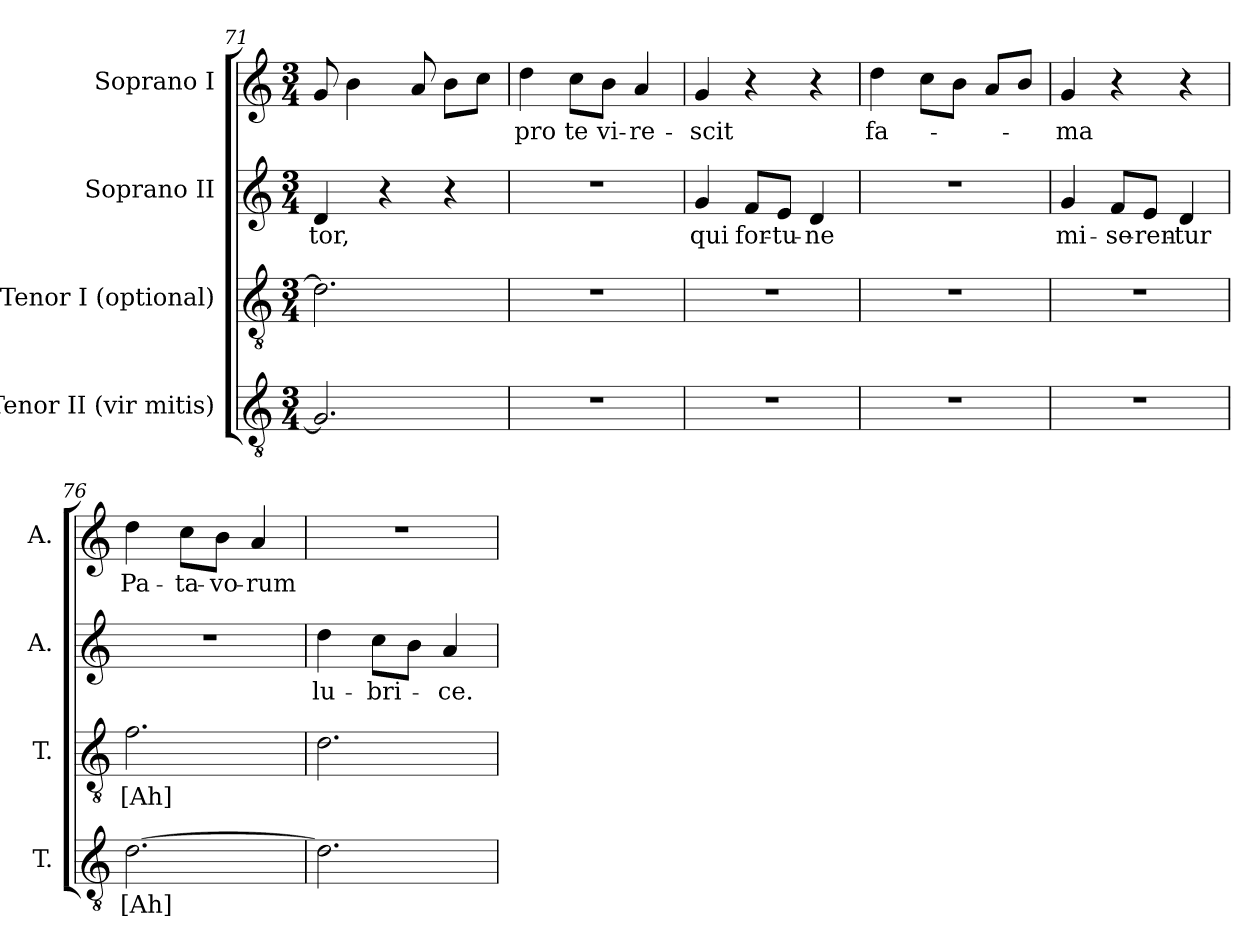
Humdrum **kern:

**kern	**text	**kern	**text	**kern	**text	**kern	**text
*part4	*part4	*part3	*part3	*part2	*part2	*part1	*part1
*staff4	*staff4	*staff3	*staff3	*staff2	*staff2	*staff1	*staff1
*I"Tenor II (vir mitis)	*	*I"Tenor I (optional)	*	*I"Soprano II	*	*I"Soprano I	*
*I'T.	*	*I'T.	*	*I'A.	*	*I'A.	*
*clefGv2	*	*clefGv2	*	*clefG2	*	*clefG2	*
*ITrd7c12	*	*ITrd7c12	*	*	*	*	*
*k[]	*	*k[]	*	*k[]	*	*k[]	*
*C:	*	*C:	*	*C:	*	*C:	*
*M3/4	*	*M3/4	*	*M3/4	*	*M3/4	*
=71	=71	=71	=71	=71	=71	=71	=71
!	!	!	!	!	!LO:LY:b:color=#000000	!	!
2.GGi/]	.	2.Di\]	.	4di/	-tor,	8gi/	.
.	.	.	.	.	.	4bi\	.
.	.	.	.	4r	.	.	.
.	.	.	.	.	.	8ai/	.
.	.	.	.	4r	.	8bi\L	.
.	.	.	.	.	.	8cci\J	.
=72	=72	=72	=72	=72	=72	=72	=72
!LO:N:vis=1	!	!LO:N:vis=1	!	!LO:N:vis=1	!	!	!
!	!	!	!	!	!	!	!LO:LY:b:color=#000000
2.r	.	2.r	.	2.r	.	4ddi\	pro
!	!	!	!	!	!	!	!LO:LY:b:color=#000000
.	.	.	.	.	.	8cci\L	te
!	!	!	!	!	!	!	!LO:LY:b:color=#000000
.	.	.	.	.	.	8bi\J	vi-
!	!	!	!	!	!	!	!LO:LY:b:color=#000000
.	.	.	.	.	.	4ai/	-re-
=73	=73	=73	=73	=73	=73	=73	=73
!LO:N:vis=1	!	!LO:N:vis=1	!	!	!	!	!
!	!	!	!	!	!LO:LY:b:color=#000000	!	!
!	!	!	!	!	!	!	!LO:LY:b:color=#000000
2.r	.	2.r	.	4gi/	qui	4gi/	-scit
!	!	!	!	!	!LO:LY:b:color=#000000	!	!
.	.	.	.	8fi/L	for-	4r	.
!	!	!	!	!	!LO:LY:b:color=#000000	!	!
.	.	.	.	8ei/J	-tu-	.	.
!	!	!	!	!	!LO:LY:b:color=#000000	!	!
.	.	.	.	4di/	-ne	4r	.
=74	=74	=74	=74	=74	=74	=74	=74
!LO:N:vis=1	!	!LO:N:vis=1	!	!LO:N:vis=1	!	!	!
!	!	!	!	!	!	!	!LO:LY:b:color=#000000
2.r	.	2.r	.	2.r	.	4ddi\	fa-
.	.	.	.	.	.	8cci\L	.
.	.	.	.	.	.	8bi\J	.
.	.	.	.	.	.	8ai/L	.
.	.	.	.	.	.	8bi/J	.
!!LO:LB:g=z
=75	=75	=75	=75	=75	=75	=75	=75
!LO:N:vis=1	!	!LO:N:vis=1	!	!	!	!	!
!	!	!	!	!	!LO:LY:b:color=#000000	!	!
!	!	!	!	!	!	!	!LO:LY:b:color=#000000
2.r	.	2.r	.	4gi/	mi-	4gi/	-ma
!	!	!	!	!	!LO:LY:b:color=#000000	!	!
.	.	.	.	8fi/L	-se-	4r	.
!	!	!	!	!	!LO:LY:b:color=#000000	!	!
.	.	.	.	8ei/J	-ren-	.	.
!	!	!	!	!	!LO:LY:b:color=#000000	!	!
.	.	.	.	4di/	-tur	4r	.
=76	=76	=76	=76	=76	=76	=76	=76
!	!LO:LY:b:color=#000000	!	!	!	!	!	!
!	!	!	!LO:LY:b:color=#000000	!LO:N:vis=1	!	!	!
!	!	!	!	!	!	!	!LO:LY:b:color=#000000
[2.Di\	[Ah]	2.Fi\	[Ah]	2.r	.	4ddi\	Pa-
!	!	!	!	!	!	!	!LO:LY:b:color=#000000
.	.	.	.	.	.	8cci\L	-ta-
!	!	!	!	!	!	!	!LO:LY:b:color=#000000
.	.	.	.	.	.	8bi\J	-vo-
!	!	!	!	!	!	!	!LO:LY:b:color=#000000
.	.	.	.	.	.	4ai/	-rum
=77	=77	=77	=77	=77	=77	=77	=77
!	!	!	!	!	!LO:LY:b:color=#000000	!LO:N:vis=1	!
2.Di\]	.	2.Di\	.	4ddi\	lu-	2.r	.
!	!	!	!	!	!LO:LY:b:color=#000000	!	!
.	.	.	.	8cci\L	-bri-	.	.
.	.	.	.	8bi\J	.	.	.
!	!	!	!	!	!LO:LY:b:color=#000000	!	!
.	.	.	.	4ai/	-ce.	.	.
=	=	=	=	=	=	=	=
*-	*-	*-	*-	*-	*-	*-	*-
